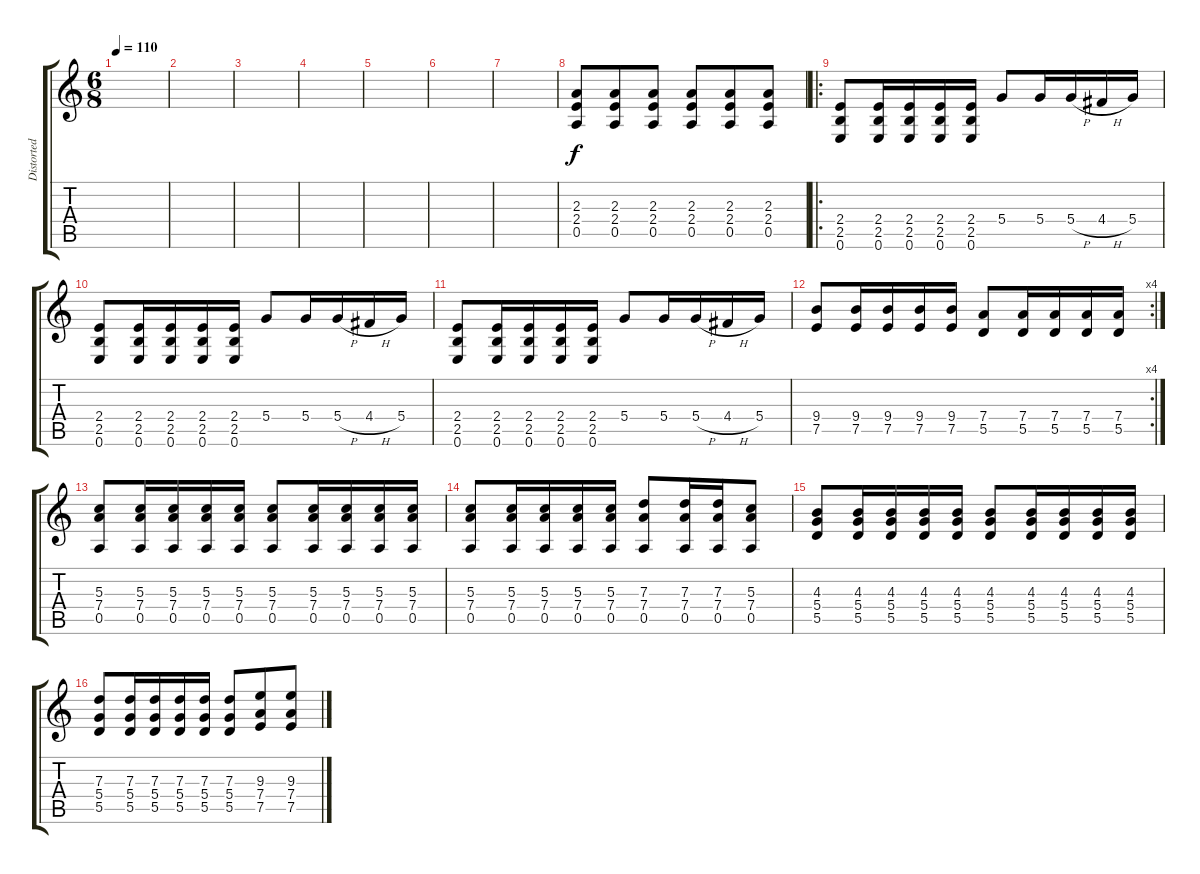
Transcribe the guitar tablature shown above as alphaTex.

\track ("Distorted Guitar" "Distorted ") {instrument overdrivenguitar}
\staff {score tabs}
\tuning (E4 B3 G3 D3 A2 E2) {hide}
\ts (6 8)
\tempo 110
\clef g2
\ks c
|
|
|
|
|
|
|
(2.3 2.4 0.5).8 (2.3 2.4 0.5).8 (2.3 2.4 0.5).8 (2.3 2.4 0.5).8 (2.3 2.4 0.5).8 (2.3 2.4 0.5).8 |
\ro
(2.4 2.5 0.6).8 (2.4 2.5 0.6).16 (2.4 2.5 0.6).16 (2.4 2.5 0.6).16 (2.4 2.5 0.6).16 5.4.8 5.4.16 5.4{h}.16 4.4{h}.16 5.4.16 |
(2.4 2.5 0.6).8 (2.4 2.5 0.6).16 (2.4 2.5 0.6).16 (2.4 2.5 0.6).16 (2.4 2.5 0.6).16 5.4.8 5.4.16 5.4{h}.16 4.4{h}.16 5.4.16 |
(2.4 2.5 0.6).8 (2.4 2.5 0.6).16 (2.4 2.5 0.6).16 (2.4 2.5 0.6).16 (2.4 2.5 0.6).16 5.4.8 5.4.16 5.4{h}.16 4.4{h}.16 5.4.16 |
\rc 4
(9.4 7.5).8 (9.4 7.5).16 (9.4 7.5).16 (9.4 7.5).16 (9.4 7.5).16 (7.4 5.5).8 (7.4 5.5).16 (7.4 5.5).16 (7.4 5.5).16 (7.4 5.5).16 |
(5.3 7.4 0.5).8 (5.3 7.4 0.5).16 (5.3 7.4 0.5).16 (5.3 7.4 0.5).16 (5.3 7.4 0.5).16 (5.3 7.4 0.5).8 (5.3 7.4 0.5).16 (5.3 7.4 0.5).16 (5.3 7.4 0.5).16 (5.3 7.4 0.5).16 |
(5.3 7.4 0.5).8 (5.3 7.4 0.5).16 (5.3 7.4 0.5).16 (5.3 7.4 0.5).16 (5.3 7.4 0.5).16 (7.3 7.4 0.5).8 (7.3 7.4 0.5).16 (7.3 7.4 0.5).16 (5.3 7.4 0.5).8 |
(4.3 5.4 5.5).8 (4.3 5.4 5.5).16 (4.3 5.4 5.5).16 (4.3 5.4 5.5).16 (4.3 5.4 5.5).16 (4.3 5.4 5.5).8 (4.3 5.4 5.5).16 (4.3 5.4 5.5).16 (4.3 5.4 5.5).16 (4.3 5.4 5.5).16 |
(7.3 5.4 5.5).8 (7.3 5.4 5.5).16 (7.3 5.4 5.5).16 (7.3 5.4 5.5).16 (7.3 5.4 5.5).16 (7.3 5.4 5.5).8 (9.3 7.4 7.5).8 (9.3 7.4 7.5).8
